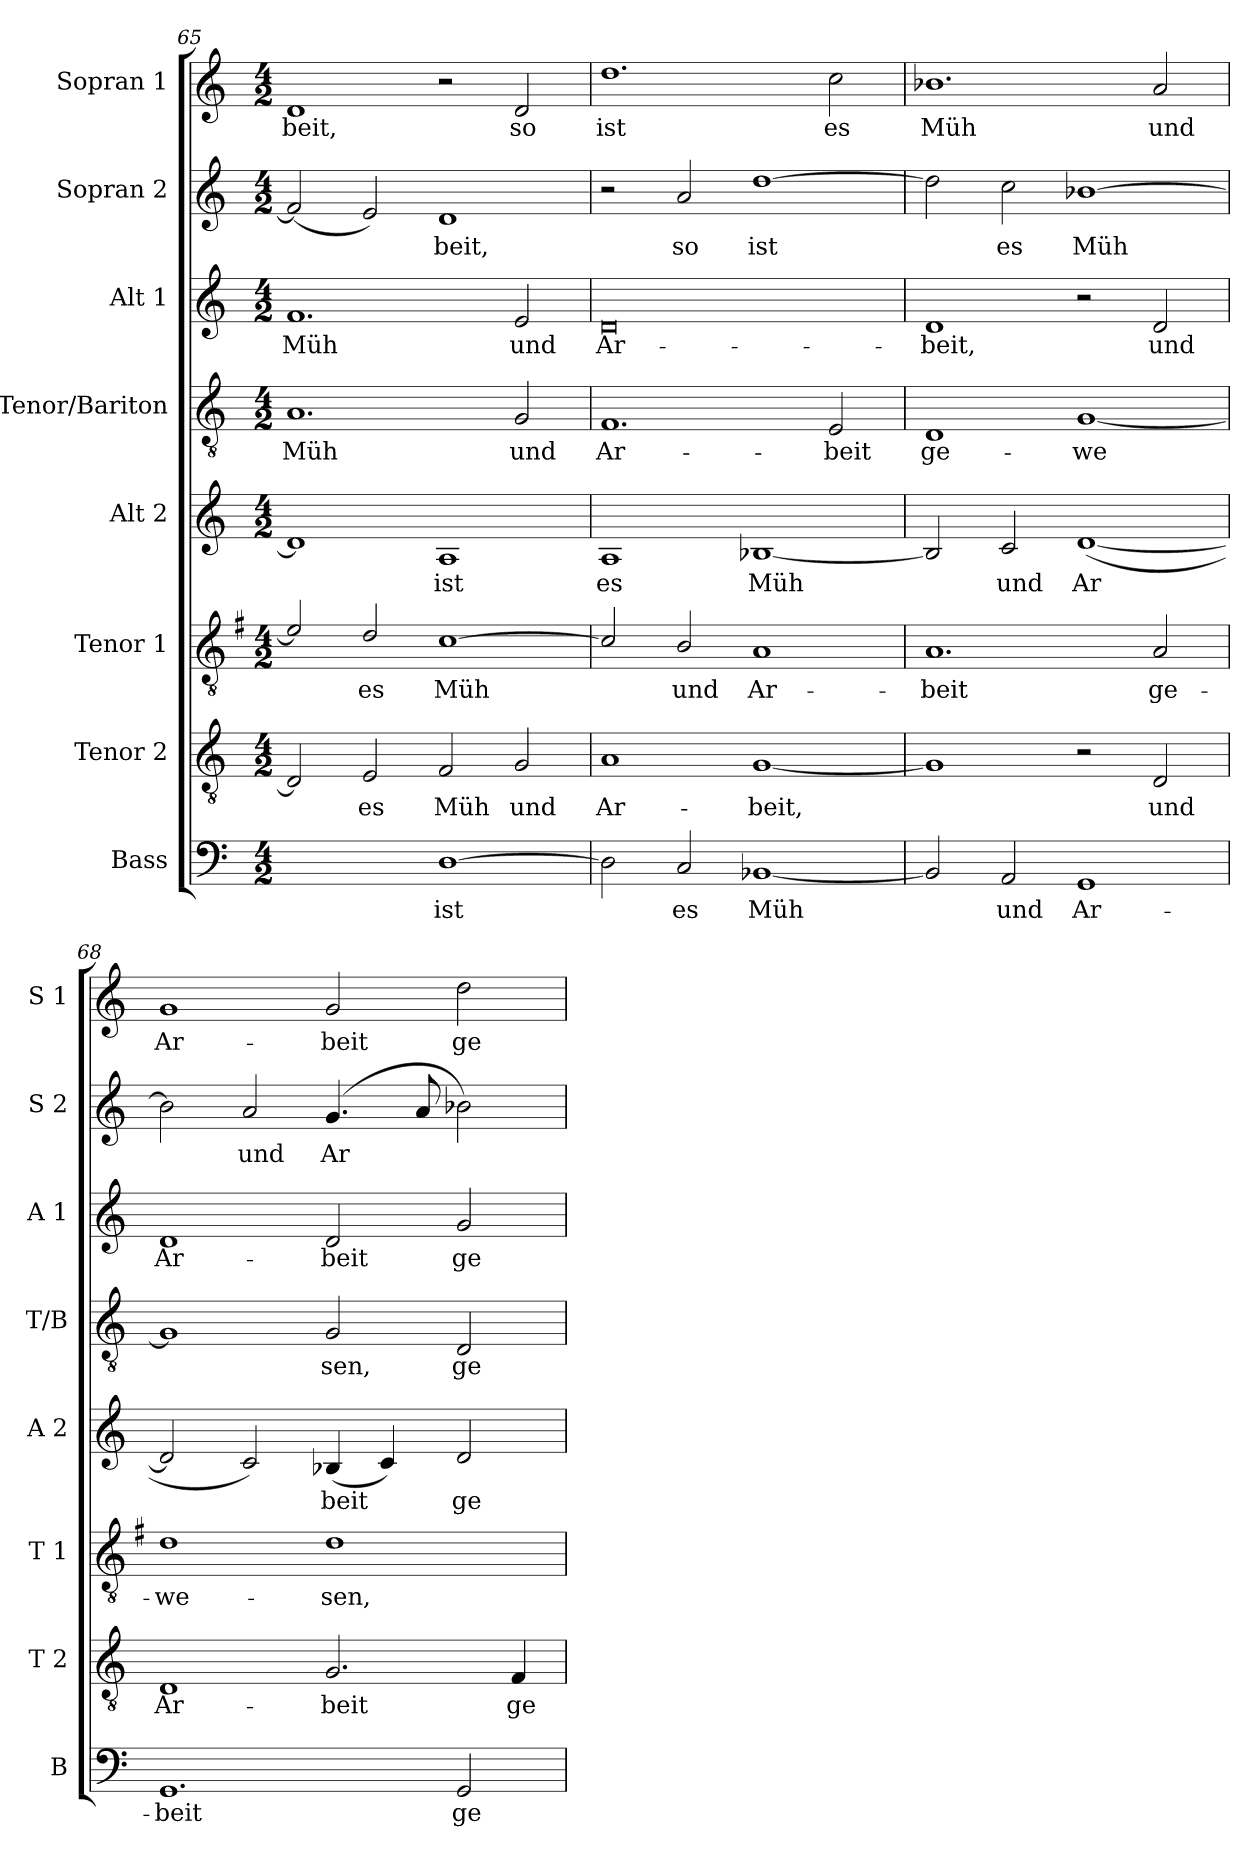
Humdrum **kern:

**kern	**text	**kern	**text	**kern	**text	**kern	**text	**kern	**text	**kern	**text	**kern	**text	**kern	**text
*part8	*part8	*part7	*part7	*part6	*part6	*part5	*part5	*part4	*part4	*part3	*part3	*part2	*part2	*part1	*part1
*staff8	*staff8	*staff7	*staff7	*staff6	*staff6	*staff5	*staff5	*staff4	*staff4	*staff3	*staff3	*staff2	*staff2	*staff1	*staff1
*I"Bass	*	*I"Tenor 2	*	*I"Tenor 1	*	*I"Alt 2	*	*I"Tenor/Bariton	*	*I"Alt 1	*	*I"Sopran 2	*	*I"Sopran 1	*
*I'B	*	*I'T 2	*	*I'T 1	*	*I'A 2	*	*I'T/B	*	*I'A 1	*	*I'S 2	*	*I'S 1	*
!!LO:LB:g=z
*clefF4	*	*clefGv2	*	*clefGv2	*	*clefG2	*	*clefGv2	*	*clefG2	*	*clefG2	*	*clefG2	*
*	*	*	*	*ITrd4c7	*	*	*	*	*	*	*	*	*	*	*
*k[]	*	*k[]	*	*k[]	*	*k[]	*	*k[]	*	*k[]	*	*k[]	*	*k[]	*
*M4/2	*	*M4/2	*	*M4/2	*	*M4/2	*	*M4/2	*	*M4/2	*	*M4/2	*	*M4/2	*
=65	=65	=65	=65	=65	=65	=65	=65	=65	=65	=65	=65	=65	=65	=65	=65
!	!	!	!LO:LY:b	!	!LO:LY:b	!	!LO:LY:b	!	!LO:LY:b	!	!LO:LY:b	!	!	!	!LO:LY:b
2ryy	.	2D/]	_	2A/]	_	1d]	_	1.A	Müh	1.f	Müh	(2f/]	.	1d	beit,
!	!	!	!LO:LY:b	!	!LO:LY:b	!	!	!	!	!	!	!	!	!	!
2ryy	.	2E/	es	2G/	es	.	.	.	.	.	.	2e/)	.	.	.
!	!LO:LY:b	!	!LO:LY:b	!	!LO:LY:b	!	!LO:LY:b	!	!	!	!	!	!LO:LY:b	!	!
[1D	ist	2F/	Müh	[1F	Müh	1A	ist	.	.	.	.	1d	beit,	2r	.
!	!	!	!LO:LY:b	!	!	!	!	!	!LO:LY:b	!	!LO:LY:b	!	!	!	!LO:LY:b
.	.	2G/	und	.	.	.	.	2G/	und	2e/	und	.	.	2d/	so
=66	=66	=66	=66	=66	=66	=66	=66	=66	=66	=66	=66	=66	=66	=66	=66
!	!	!	!LO:LY:b	!	!	!	!LO:LY:b	!	!LO:LY:b	!	!LO:LY:b	!	!	!	!LO:LY:b
2D\]	.	1A	Ar-	2F/]	.	1A	es	1.F	Ar-	0d	Ar-	2r	.	1.dd	ist
!	!LO:LY:b	!	!	!	!LO:LY:b	!	!	!	!	!	!	!	!LO:LY:b	!	!
2C/	es	.	.	2E/	und	.	.	.	.	.	.	2a/	so	.	.
!	!LO:LY:b	!	!LO:LY:b	!	!LO:LY:b	!	!LO:LY:b	!	!	!	!	!	!LO:LY:b	!	!
[1BB-X	Müh	[1G	beit,	1D	Ar-	[1B-X	Müh	.	.	.	.	[1dd	ist	.	.
!	!	!	!	!	!	!	!	!	!LO:LY:b	!	!	!	!	!	!LO:LY:b
.	.	.	.	.	.	.	.	2E/	beit	.	.	.	.	2cc\	es
=67	=67	=67	=67	=67	=67	=67	=67	=67	=67	=67	=67	=67	=67	=67	=67
!	!	!	!	!	!LO:LY:b	!	!	!	!LO:LY:b	!	!LO:LY:b	!	!	!	!LO:LY:b
2BB-/]	.	1G]	.	1.D	beit	2B-/]	.	1D	ge-	1d	beit,	2dd\]	.	1.b-X	Müh
!	!LO:LY:b	!	!	!	!	!	!LO:LY:b	!	!	!	!	!	!LO:LY:b	!	!
2AA/	und	.	.	.	.	2c/	und	.	.	.	.	2cc\	es	.	.
!	!LO:LY:b	!	!	!	!	!	!LO:LY:b	!	!LO:LY:b	!	!	!	!LO:LY:b	!	!
1GG	Ar-	2r	.	.	.	([1d	Ar	[1G	we	2r	.	[1b-X	Müh	.	.
!	!	!	!LO:LY:b	!	!LO:LY:b	!	!	!	!	!	!LO:LY:b	!	!	!	!LO:LY:b
.	.	2D/	und	2D/	ge-	.	.	.	.	2d/	und	.	.	2a/	und
=68	=68	=68	=68	=68	=68	=68	=68	=68	=68	=68	=68	=68	=68	=68	=68
!	!LO:LY:b	!	!LO:LY:b	!	!LO:LY:b	!	!	!	!	!	!LO:LY:b	!	!	!	!LO:LY:b
1.GG	beit	1D	Ar-	1G	we-	2d/]	.	1G]	.	1d	Ar-	2b-\]	.	1g	Ar-
!	!	!	!	!	!	!	!	!	!	!	!	!	!LO:LY:b	!	!
.	.	.	.	.	.	2c/)	.	.	.	.	.	2a/	und	.	.
!	!	!	!LO:LY:b	!	!LO:LY:b	!	!LO:LY:b	!	!LO:LY:b	!	!LO:LY:b	!	!LO:LY:b	!	!LO:LY:b
.	.	2.G/	beit	1G	sen,	(4B-X/	beit	2G/	sen,	2d/	beit	(4.g/	Ar	2g/	beit
.	.	.	.	.	.	4c/)	.	.	.	.	.	.	.	.	.
.	.	.	.	.	.	.	.	.	.	.	.	8a/	.	.	.
!	!LO:LY:b	!	!	!	!	!	!LO:LY:b	!	!LO:LY:b	!	!LO:LY:b	!	!	!	!LO:LY:b
2GG/	ge-	.	.	.	.	2d/	ge-	2D/	ge-	2g/	ge-	2b-X\)	.	2dd\	ge-
!	!	!	!LO:LY:b	!	!	!	!	!	!	!	!	!	!	!	!
.	.	4F/	ge-	.	.	.	.	.	.	.	.	.	.	.	.
=	=	=	=	=	=	=	=	=	=	=	=	=	=	=	=
*-	*-	*-	*-	*-	*-	*-	*-	*-	*-	*-	*-	*-	*-	*-	*-
